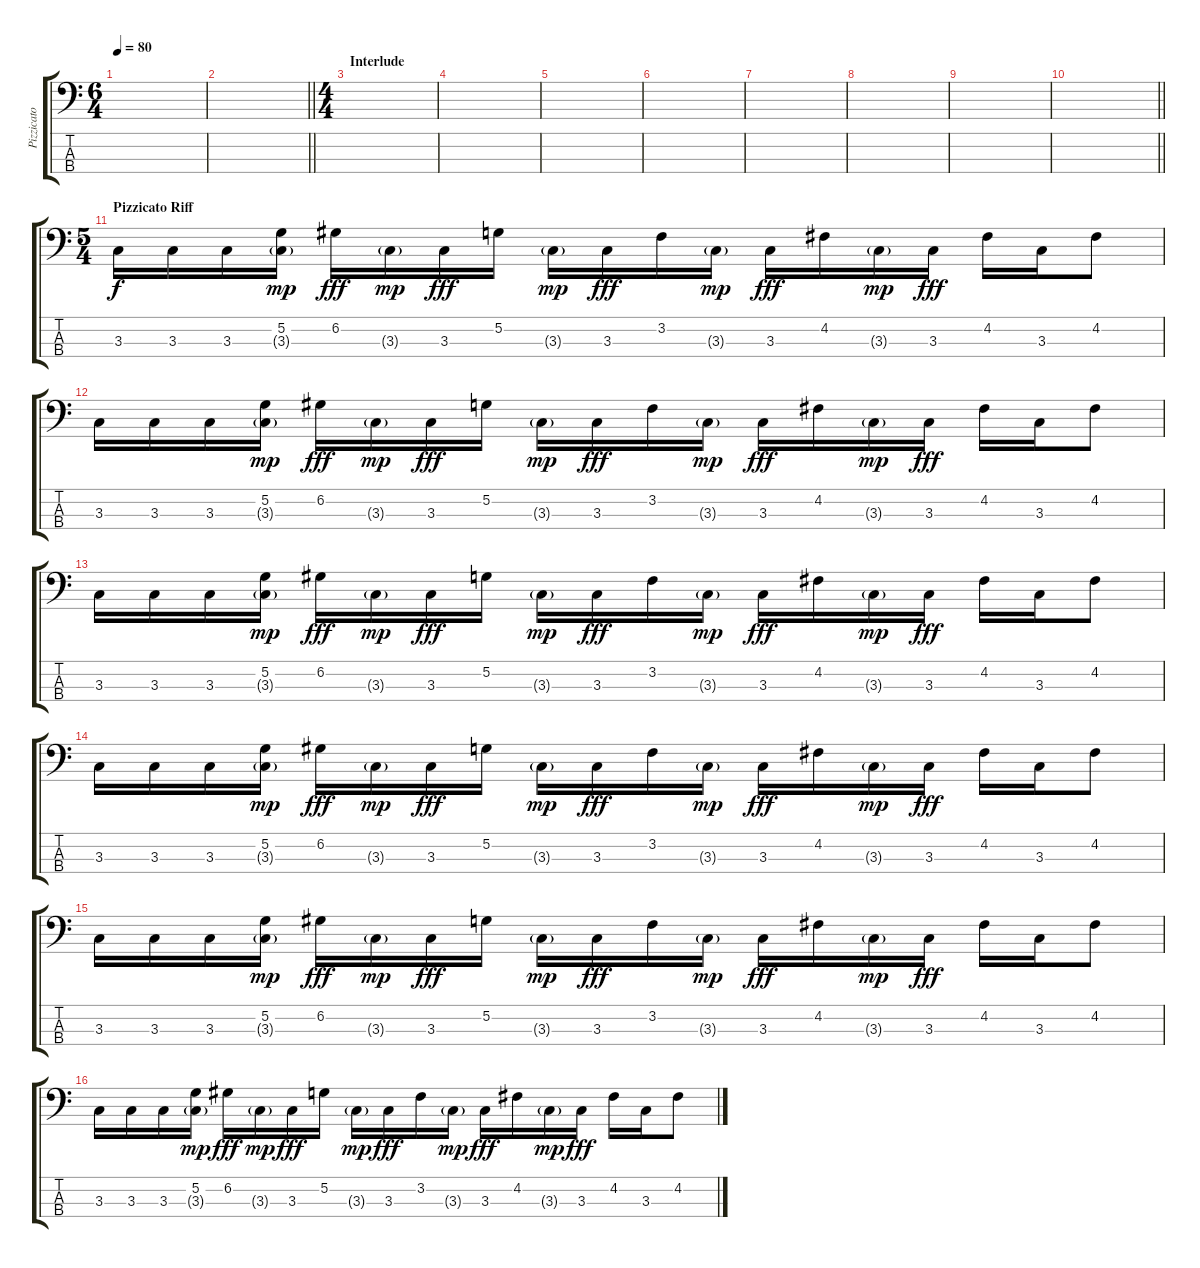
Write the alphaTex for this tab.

\track ("Pizzicato" "Pizzicato") {instrument electricbasspick}
\staff {score tabs}
\tuning (G2 D2 A1 D1) {hide}
\ts (6 4)
\tempo 80
\clef f4
\ks c
|
\barLineRight lightlight
|
\ts (4 4)
\section ("" "Interlude")
|
|
|
|
|
|
|
\barLineRight lightlight
|
\ts (5 4)
\section ("" "Pizzicato Riff")
3.3.16 3.3.16 3.3.16 (5.2 3.3{g}).16{dy mp} 6.2.16{dy fff} 3.3{g}.16{dy mp} 3.3.16{dy fff} 5.2.16 3.3{g}.16{dy mp} 3.3.16{dy fff} 3.2.16 3.3{g}.16{dy mp} 3.3.16{dy fff} 4.2.16 3.3{g}.16{dy mp} 3.3.16{dy fff} 4.2.16 3.3.16 4.2.8 |
3.3.16 3.3.16 3.3.16 (5.2 3.3{g}).16{dy mp} 6.2.16{dy fff} 3.3{g}.16{dy mp} 3.3.16{dy fff} 5.2.16 3.3{g}.16{dy mp} 3.3.16{dy fff} 3.2.16 3.3{g}.16{dy mp} 3.3.16{dy fff} 4.2.16 3.3{g}.16{dy mp} 3.3.16{dy fff} 4.2.16 3.3.16 4.2.8 |
3.3.16 3.3.16 3.3.16 (5.2 3.3{g}).16{dy mp} 6.2.16{dy fff} 3.3{g}.16{dy mp} 3.3.16{dy fff} 5.2.16 3.3{g}.16{dy mp} 3.3.16{dy fff} 3.2.16 3.3{g}.16{dy mp} 3.3.16{dy fff} 4.2.16 3.3{g}.16{dy mp} 3.3.16{dy fff} 4.2.16 3.3.16 4.2.8 |
3.3.16 3.3.16 3.3.16 (5.2 3.3{g}).16{dy mp} 6.2.16{dy fff} 3.3{g}.16{dy mp} 3.3.16{dy fff} 5.2.16 3.3{g}.16{dy mp} 3.3.16{dy fff} 3.2.16 3.3{g}.16{dy mp} 3.3.16{dy fff} 4.2.16 3.3{g}.16{dy mp} 3.3.16{dy fff} 4.2.16 3.3.16 4.2.8 |
3.3.16 3.3.16 3.3.16 (5.2 3.3{g}).16{dy mp} 6.2.16{dy fff} 3.3{g}.16{dy mp} 3.3.16{dy fff} 5.2.16 3.3{g}.16{dy mp} 3.3.16{dy fff} 3.2.16 3.3{g}.16{dy mp} 3.3.16{dy fff} 4.2.16 3.3{g}.16{dy mp} 3.3.16{dy fff} 4.2.16 3.3.16 4.2.8 |
3.3.16 3.3.16 3.3.16 (5.2 3.3{g}).16{dy mp} 6.2.16{dy fff} 3.3{g}.16{dy mp} 3.3.16{dy fff} 5.2.16 3.3{g}.16{dy mp} 3.3.16{dy fff} 3.2.16 3.3{g}.16{dy mp} 3.3.16{dy fff} 4.2.16 3.3{g}.16{dy mp} 3.3.16{dy fff} 4.2.16 3.3.16 4.2.8
